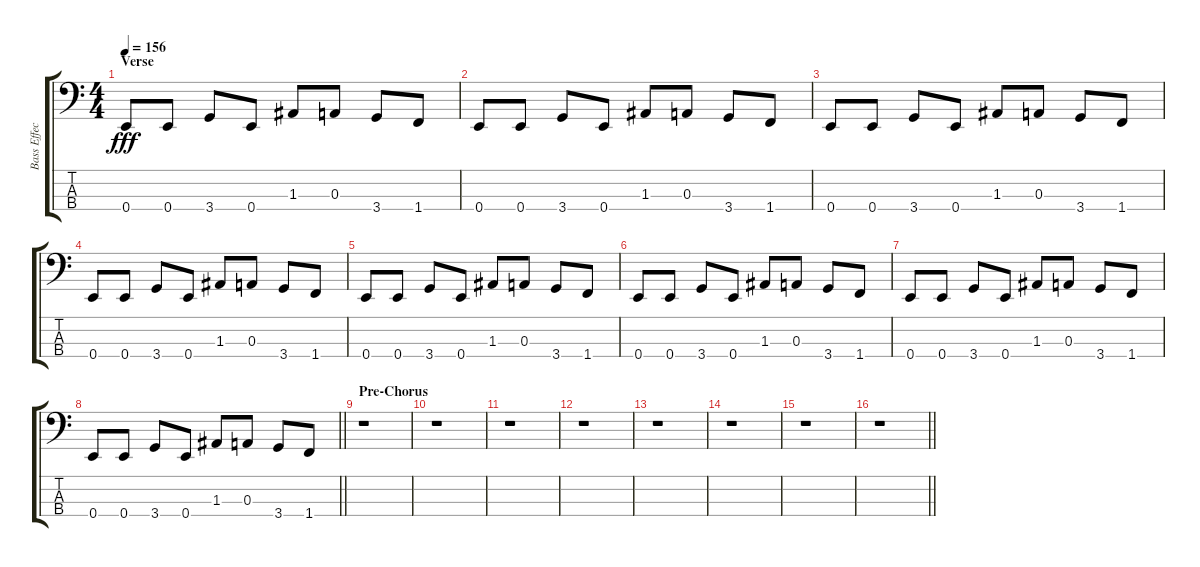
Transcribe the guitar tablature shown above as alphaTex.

\track ("Bass Effect" "Bass Effec") {instrument slapbass2}
\staff {score tabs}
\tuning (G2 D2 A1 E1) {hide}
\ts (4 4)
\section ("" "Verse")
\tempo 156
\clef f4
\ks c
0.4.8{dy fff} 0.4.8 3.4.8 0.4.8 1.3.8 0.3.8 3.4.8 1.4.8 |
0.4.8 0.4.8 3.4.8 0.4.8 1.3.8 0.3.8 3.4.8 1.4.8 |
0.4.8 0.4.8 3.4.8 0.4.8 1.3.8 0.3.8 3.4.8 1.4.8 |
0.4.8 0.4.8 3.4.8 0.4.8 1.3.8 0.3.8 3.4.8 1.4.8 |
0.4.8 0.4.8 3.4.8 0.4.8 1.3.8 0.3.8 3.4.8 1.4.8 |
0.4.8 0.4.8 3.4.8 0.4.8 1.3.8 0.3.8 3.4.8 1.4.8 |
0.4.8 0.4.8 3.4.8 0.4.8 1.3.8 0.3.8 3.4.8 1.4.8 |
\barLineRight lightlight
0.4.8 0.4.8 3.4.8 0.4.8 1.3.8 0.3.8 3.4.8 1.4.8 |
\section ("" "Pre-Chorus")
r.1 |
r.1 |
r.1 |
r.1 |
r.1 |
r.1 |
r.1 |
\barLineRight lightlight
r.1
